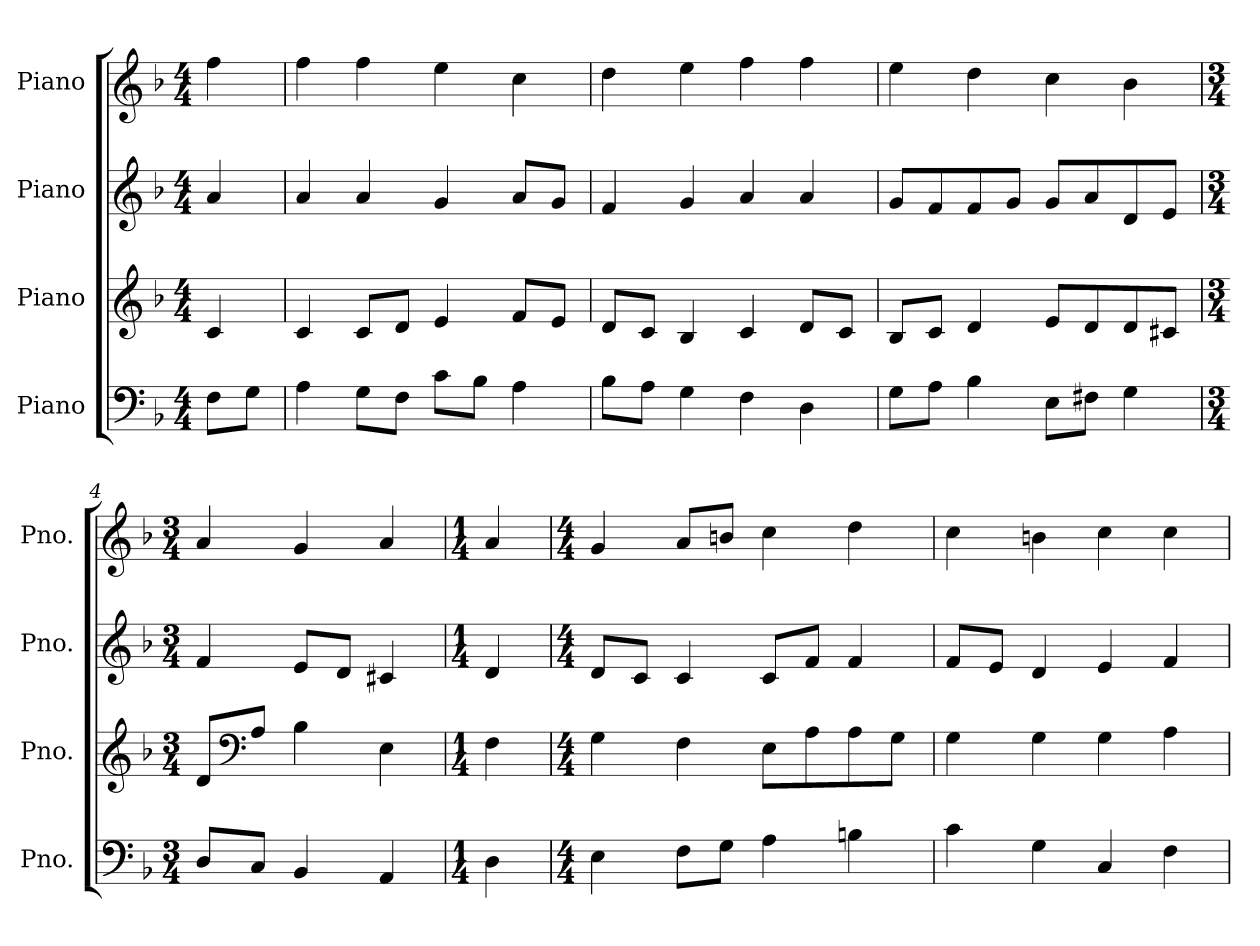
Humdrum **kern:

**kern	**kern	**kern	**kern
*part4	*part3	*part2	*part1
*staff4	*staff3	*staff2	*staff1
*I"Piano	*I"Piano	*I"Piano	*I"Piano
*I'Pno.	*I'Pno.	*I'Pno.	*I'Pno.
*clefF4	*clefG2	*clefG2	*clefG2
*k[b-]	*k[b-]	*k[b-]	*k[b-]
*M4/4	*M4/4	*M4/4	*M4/4
*MM120	*MM120	*MM120	*MM120
=	=	=	=
8F\L	4c/	4a/	4ff\
8G\J	.	.	.
=1	=1	=1	=1
4A\	4c/	4a/	4ff\
8G\L	8c/L	4a/	4ff\
8F\J	8d/J	.	.
8c\L	4e/	4g/	4ee\
8B-\J	.	.	.
4A\	8f/L	8a/L	4cc\
.	8e/J	8g/J	.
=2	=2	=2	=2
8B-\L	8d/L	4f/	4dd\
8A\J	8c/J	.	.
4G\	4B-/	4g/	4ee\
4F\	4c/	4a/	4ff\
4D\	8d/L	4a/	4ff\
.	8c/J	.	.
=3	=3	=3	=3
8G\L	8B-/L	8g/L	4ee\
8A\J	8c/J	8f/	.
4B-\	4d/	8f/	4dd\
.	.	8g/J	.
8E\L	8e/L	8g/L	4cc\
8F#X\J	8d/	8a/	.
4G\	8d/	8d/	4b-\
.	8c#X/J	8e/J	.
=4	=4	=4	=4
*M3/4	*M3/4	*M3/4	*M3/4
8D/L	8d/L	4f/	4a/
*	*clefF4	*	*
8C/J	8A/J	.	.
4BB-/	4B-\	8e/L	4g/
.	.	8d/J	.
4AA/	4E\	4c#X/	4a/
=5	=5	=5	=5
*M1/4	*M1/4	*M1/4	*M1/4
4D\	4F\	4d/	4a/
!!LO:LB:g=z
=6	=6	=6	=6
*M4/4	*M4/4	*M4/4	*M4/4
4E\	4G\	8d/L	4g/
.	.	8c/J	.
8F\L	4F\	4c/	8a/L
8G\J	.	.	8bn/J
4A\	8E\L	8c/L	4cc\
.	8A\	8f/J	.
4Bn\	8A\	4f/	4dd\
.	8G\J	.	.
=7	=7	=7	=7
4c\	4G\	8f/L	4cc\
.	.	8e/J	.
4G\	4G\	4d/	4bn\
4C/	4G\	4e/	4cc\
4F\	4A\	4f/	4cc\
=	=	=	=
*-	*-	*-	*-
